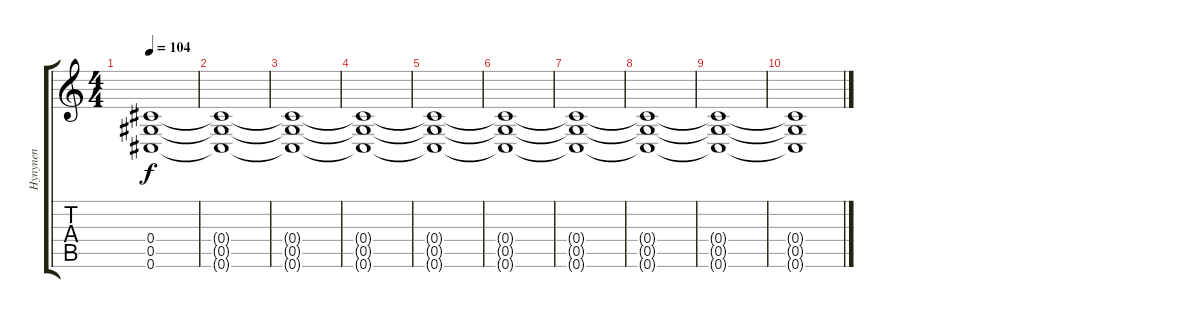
\track ("Hynynen" "Hynynen") {instrument distortionguitar}
\staff {score tabs}
\tuning (Eb4 Bb3 Gb3 Db3 Ab2 Db2) {hide}
\ts (4 4)
\tempo 104
\clef g2
\ks c
(0.4{t} 0.5{t} 0.6{t}).1{dy f} |
(0.4{t} 0.5{t} 0.6{t}).1 |
(0.4{t} 0.5{t} 0.6{t}).1 |
(0.4{t} 0.5{t} 0.6{t}).1{volume 4} |
(0.4{t} 0.5{t} 0.6{t}).1 |
(0.4{t} 0.5{t} 0.6{t}).1 |
(0.4{t} 0.5{t} 0.6{t}).1 |
(0.4{t} 0.5{t} 0.6{t}).1{volume 0} |
(0.4{t} 0.5{t} 0.6{t}).1 |
(0.4{t} 0.5{t} 0.6{t}).1
